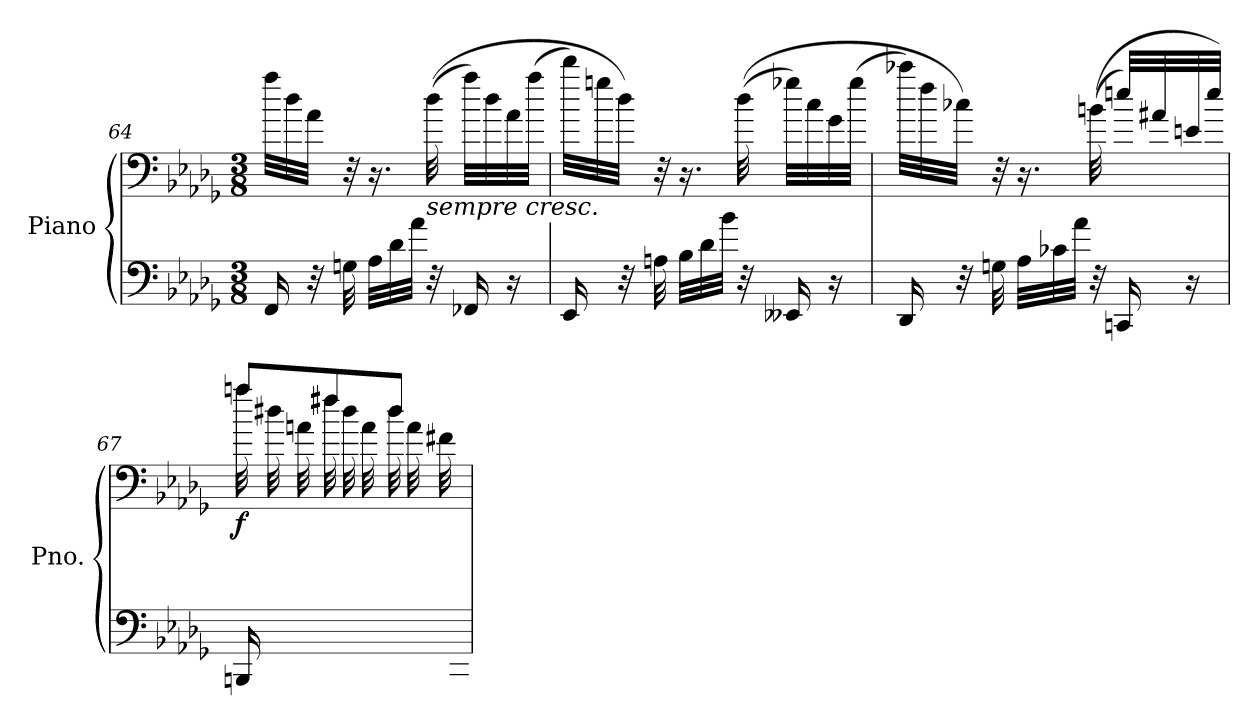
**kern	**kern	**dynam
*part1	*part1	*part1
*staff2	*staff1	*staff1/2
*I"Piano	*	*
*I'Pno.	*	*
!!LO:LB:g=z
*clefF4	*clefF4	*
*k[b-e-a-d-g-]	*k[b-e-a-d-g-]	*
*M3/8	*M3/8	*
=64	=64	=64
16FF/	32aa-\LLL	.
.	32dd-\	.
32r	32a-\JJJ	.
32Gn\	32r	.
32A-\LLL	16.r	.
32d-\	.	.
32a-\JJJ	.	.
!	!LO:TX:b:i:t=sempre cresc.	!
32r	(>(>32dd-\	.
16FF-X/	32aa-\LLL)	.
.	32dd-\	.
16r	32a-\	.
.	(>32aa-\JJJ	.
=65	=65	=65
16EE-/	32ddd-\LLL)	.
.	32ggn\	.
32r	32dd-\JJJ)	.
32An\	32r	.
32B-\LLL	16.r	.
32d-\	.	.
32b-\JJJ	.	.
32r	(>(>32dd-\	.
16EE--X/	32gg-X\LLL)	.
.	32cc\	.
16r	32g-\	.
.	(>32gg-\JJJ	.
=66	=66	=66
16DD-/	32ccc-X\LLL)	.
.	32ff\	.
32r	32cc-X\JJJ)	.
32Gn\	32r	.
32A-\LLL	16.r	.
32c-X\	.	.
32a-\JJJ	.	.
32r	(>(>32bn\	.
16CCn/	32een/LLL)	.
.	32a#X/	.
16r	32en/	.
.	32ee/JJJ)	.
!!LO:PB:g=z
=67	=67	=67
*^	*^	*
!	!	!	!	!LO:DY:b
16.ryy	16BBBn/	8aan/L	32aa\LLL	f
.	.	.	32dd#X\	.
.	16ryy	.	32an\	.
32Bn/JJJ	.	.	32ryy	.
16.ryy	16.ryy	8ff#X/	32ff#\LLL	.
.	.	.	32dd#\	.
.	.	.	32a\	.
32BBn/JJJ	8ryy	.	32ryy	.
16.ryy	.	8dd#/J	32dd#\LLL	.
.	.	.	32a\	.
.	.	.	32f#X\	.
32BBBn/JJJ	32ryy	.	32ryy	.
*v	*v	*	*	*
*	*v	*v	*
=	=	=
*-	*-	*-
